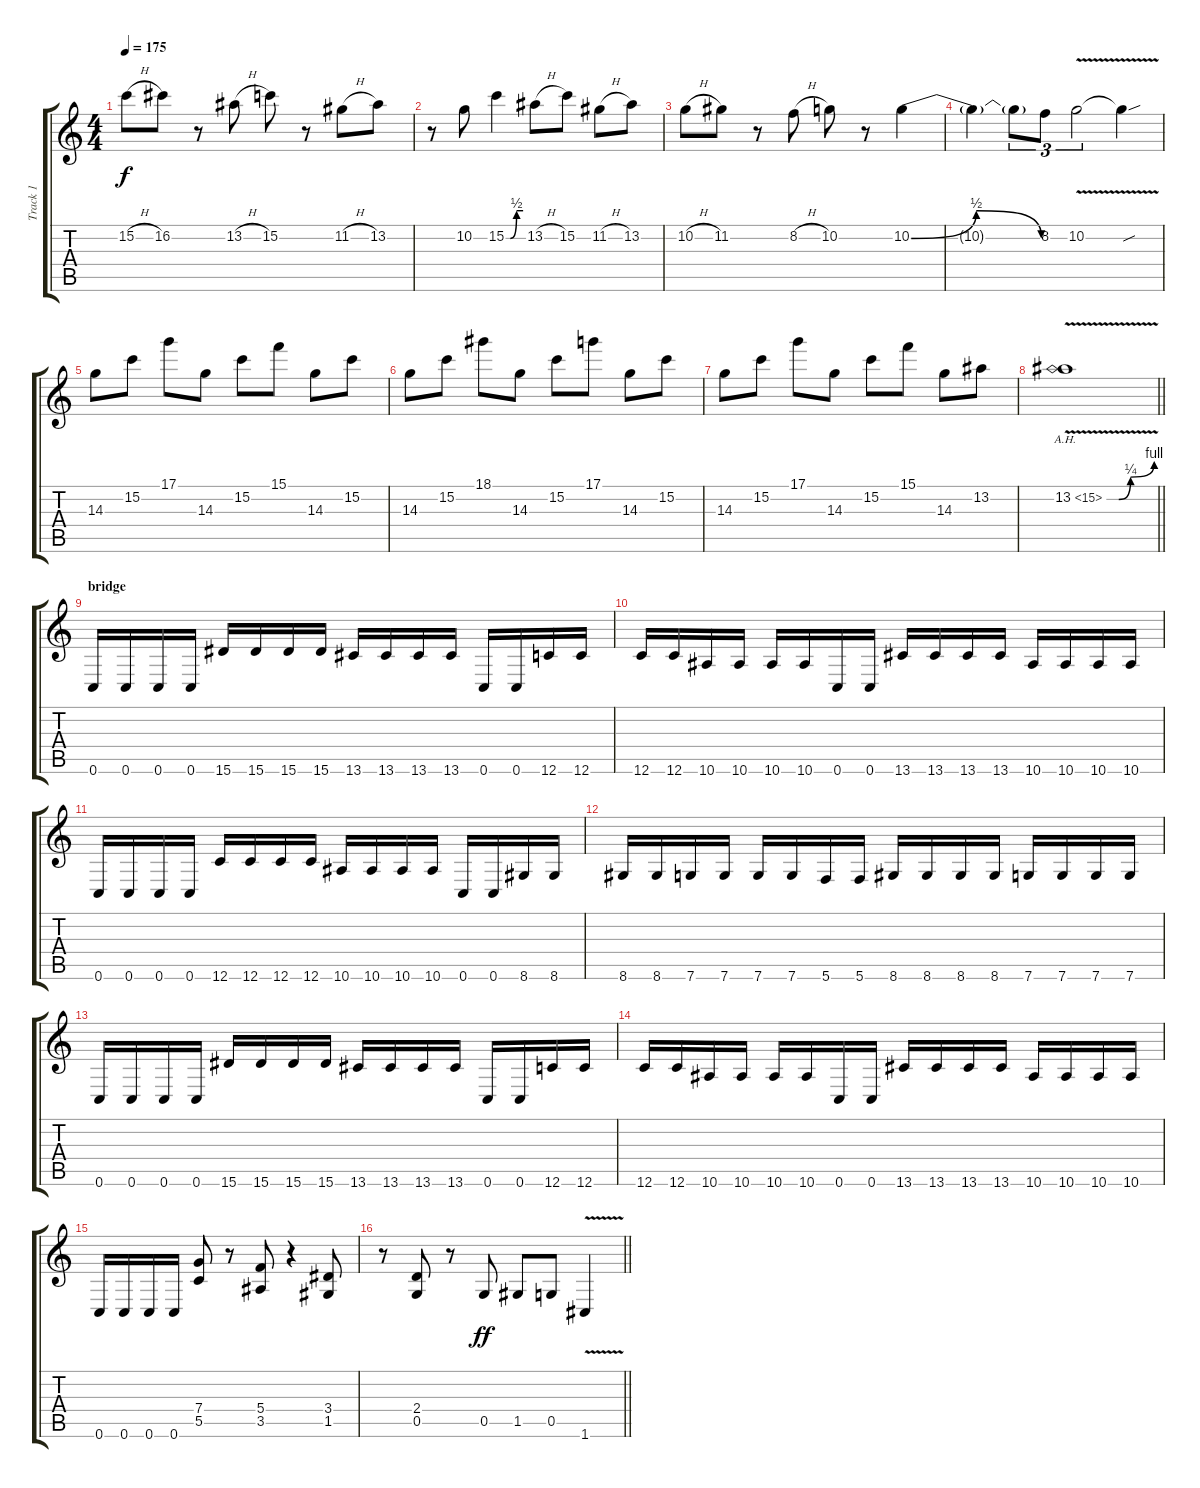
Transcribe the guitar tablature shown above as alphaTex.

\track ("Track 1" "Track 1") {instrument distortionguitar}
\staff {score tabs}
\tuning (D4 A3 F3 C3 G2 C2) {hide}
\ts (4 4)
\tempo 175
\clef g2
\ks c
15.2{h}.8{dy f} 16.2.8 r.8 13.2{h}.8 15.2.8 r.8 11.2{h}.8 13.2.8 |
r.8 10.2.8 15.2{be (custom 0 0 15 0 37 2 60 2)}.4 13.2{h}.8 15.2.8 11.2{h}.8 13.2.8 |
10.2{h}.8 11.2.8 r.8 8.2{h}.8 10.2.8 r.8 10.2{be (bendrelease 0 0 15 2 45 2 60 0)}.4 |
10.2{t}.4 10.2{t}.8{tu (3 2)} 8.2.8{tu (3 2)} 10.2{v}.2{tu (3 2)} 10.2{sou t}.4 |
14.3.8 15.2.8 17.1.8 14.3.8 15.2.8 15.1.8 14.3.8 15.2.8 |
14.3.8 15.2.8 18.1.8 14.3.8 15.2.8 17.1.8 14.3.8 15.2.8 |
14.3.8 15.2.8 17.1.8 14.3.8 15.2.8 15.1.8 14.3.8 13.2.8 |
\barLineRight lightlight
13.2{be (custom 0 0 15 0 30 1 60 4) ah 2 v}.1 |
\section ("" "bridge")
0.6.16 0.6.16 0.6.16 0.6.16 15.6.16 15.6.16 15.6.16 15.6.16 13.6.16 13.6.16 13.6.16 13.6.16 0.6.16 0.6.16 12.6.16 12.6.16 |
12.6.16 12.6.16 10.6.16 10.6.16 10.6.16 10.6.16 0.6.16 0.6.16 13.6.16 13.6.16 13.6.16 13.6.16 10.6.16 10.6.16 10.6.16 10.6.16 |
0.6.16 0.6.16 0.6.16 0.6.16 12.6.16 12.6.16 12.6.16 12.6.16 10.6.16 10.6.16 10.6.16 10.6.16 0.6.16 0.6.16 8.6.16 8.6.16 |
8.6.16 8.6.16 7.6.16 7.6.16 7.6.16 7.6.16 5.6.16 5.6.16 8.6.16 8.6.16 8.6.16 8.6.16 7.6.16 7.6.16 7.6.16 7.6.16 |
0.6.16 0.6.16 0.6.16 0.6.16 15.6.16 15.6.16 15.6.16 15.6.16 13.6.16 13.6.16 13.6.16 13.6.16 0.6.16 0.6.16 12.6.16 12.6.16 |
12.6.16 12.6.16 10.6.16 10.6.16 10.6.16 10.6.16 0.6.16 0.6.16 13.6.16 13.6.16 13.6.16 13.6.16 10.6.16 10.6.16 10.6.16 10.6.16 |
0.6.16 0.6.16 0.6.16 0.6.16 (7.4 5.5).8 r.8 (5.4 3.5).8 r.4 (3.4 1.5).8 |
\barLineRight lightlight
r.8 (2.4 0.5).8 r.8 0.5.8{dy ff} 1.5.8 0.5.8 1.6{v}.4
